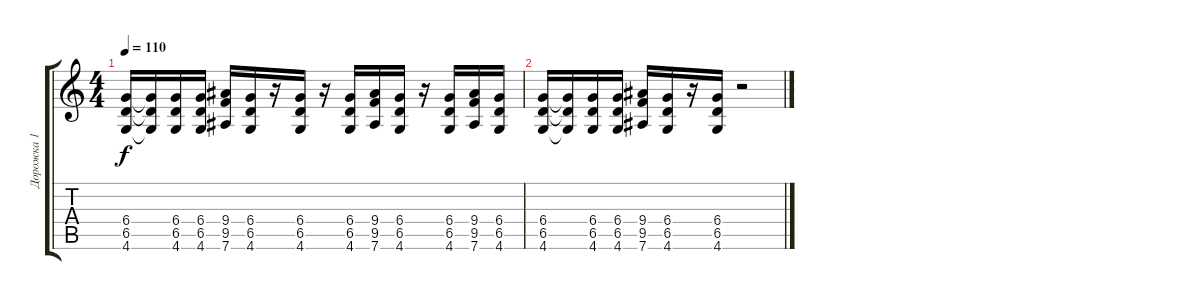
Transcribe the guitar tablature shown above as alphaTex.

\track ("Дорожка 1" "Дорожка 1") {instrument overdrivenguitar}
\staff {score tabs}
\tuning (Eb4 Bb3 Gb3 Db3 Ab2 Eb2) {hide}
\ts (4 4)
\tempo 110
\clef g2
\ks c
(6.4 6.5 4.6).16{dy f} (6.4{t} 6.5{t} 4.6{t}).16 (6.4 6.5 4.6).16 (6.4 6.5 4.6).16 (9.4 9.5 7.6).16 (6.4 6.5 4.6).16 r.16 (6.4 6.5 4.6).16 r.16 (6.4 6.5 4.6).16 (9.4 9.5 7.6).16 (6.4 6.5 4.6).16 r.16 (6.4 6.5 4.6).16 (9.4 9.5 7.6).16 (6.4 6.5 4.6).16 |
(6.4 6.5 4.6).16 (6.4{t} 6.5{t} 4.6{t}).16 (6.4 6.5 4.6).16 (6.4 6.5 4.6).16 (9.4 9.5 7.6).16 (6.4 6.5 4.6).16 r.16 (6.4 6.5 4.6).16 r.2
